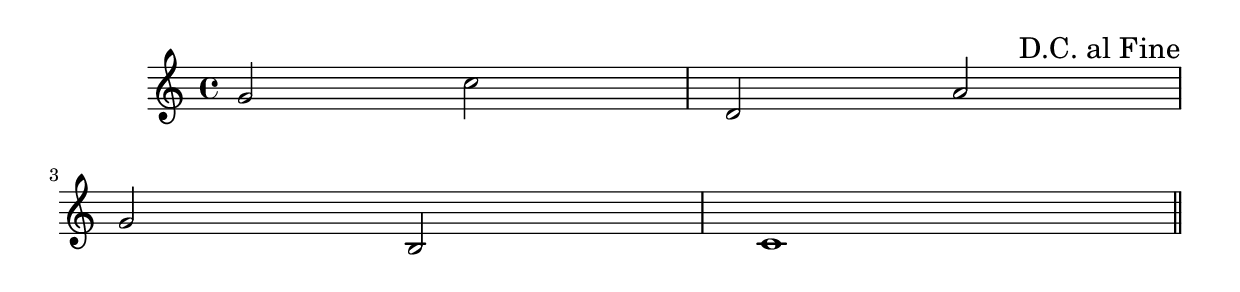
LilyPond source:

%% http://lsr.di.unimi.it/LSR/Item?id=636
%% see also http://lilypond.org/doc/v2.18/Documentation/notation/writing-text
%% see also http://lsr.di.unimi.it/LSR/Item?id=432


\relative c'' {  
  g2 c
  d,2 a'
  \once \override Score.RehearsalMark.break-visibility = #end-of-line-visible
  \once \override Score.RehearsalMark.self-alignment-X = #RIGHT
  \mark "D.C. al Fine"
  \break
  g2 b,
  c1 \bar "||"
}
